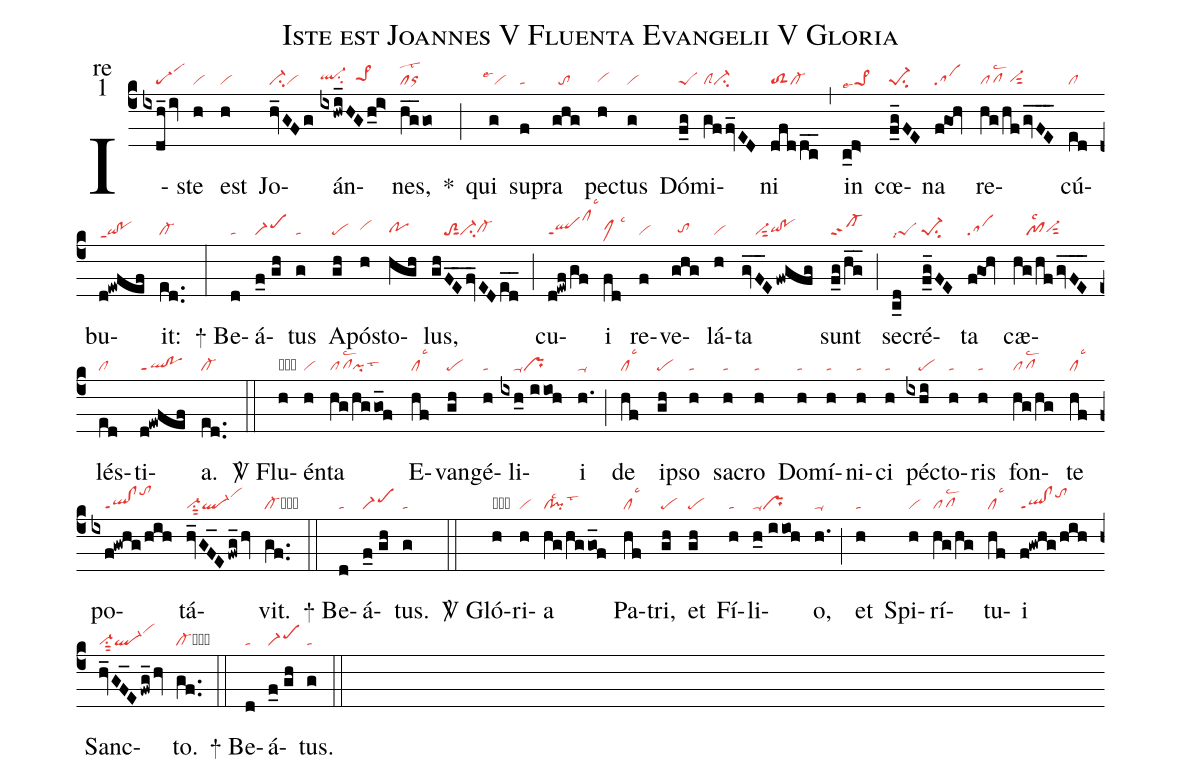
name:Iste est Joannes V Fluenta Evangelii V Gloria;
office-part:re;
mode:1;
nabc-lines:1;
%%
(c4) I(ixdh_/iv|////scG-1)ste(h|vi) est(h|vi) Jo(hv_GFg|ci-vi)án(ixhwi_HGh_i>|ql-hhsu2pe>1hh)nes,(hg__go|cllst2```orhg) <sp>*</sp>(;) qui(g|``vilse1) su(f|ta)pra(ghg|//to) pec(h|vihg)tus(g|vi) Dó(f_g|peS)mi(gffv_ED|clSci-)ni(dfddc__|toS2cl-) (,) in(c_d>|pe>1lse7) cœ(f_g_FE|pe-1su2)na(f@goh|sa) re(hg/hf/gvFE___|pflsc2vi-hgsut2)cú(ed|cl)bu(d!ewfef|qi!poppt1)it:(ed..|cl-) (:)

<sp>+</sp> Be(d|ta)á(f_0//gh|scM1)tus(g|ta) A(gh|pe)pó(h|vihh)sto(hgh|pohg)lus,(ghFE__fv_EDed__|////toS2sut1ci-cl-hg) (;) cu(d!ewf/gf|qlppt1clhllsc3)i(fd|clMhhlsc3) re(f|vi)ve(ghg|//tohg)lá(h|vi)ta(gvF__E/fwgfg|////vi-sut2qihg!pohg) sunt(f_g/hg__|cl-ppt2) (;) se(c_d|peSlsi7)cré(f_g_FE|pe-1su2)ta(f@goh|sa) cæ(hg/hf/gvFE___|////pf1lsc2vi-hgsut2)lés(ed|cl)ti(d!ewfef|ql!poppt1)a.(ed..|cl-) (::)

<sp>V/</sp> Flu(h|obvi)én(h|vi)ta(hg/hggo_f|pflsc2``pilst3) E(hf|cllsc3)van(gh|pe)gé(h|ta)li(ixh_0//iioh|////ta-pr)i(h.|ta-) (;) de(hf|cllsc3) ip(gh|pe)so(h|ta) sa(h|ta)cro(h|ta) Do(h|ta)mí(h|ta)ni(h|ta)ci(h|ta) péc(ixhi|////pe)to(h|ta)ris(h|ta) fon(hg/hg|pflsc2)te(hf|cllsc3) po(ixf!gwhg/hih|////ql!clppt1tohl)tá(hv_GF_E/fwg_/hv|vi-su1sut2ql-vihk)vit.(gf..|cl-cb) (::)

<sp>+</sp> Be(d|ta)á(f_0//gh|scM1)tus.(g|ta) (::)

<sp>V/</sp> Gló(h|obvi)ri(h|vi)a(hg/hggo_f|cl!pilsc2lst3) Pa(hf|cllsc3)tri,(gh|pe) et(gh|pe) Fí(h|ta)li(h_0//iioh|ta-pr)o,(h.|ta-) (;) et(h|ta) Spi(h|vi)rí(hg/hg|pflsc2)tu(hf|cllsc3)i(f!gwhg/hih|ql!clppt1tohk) Sanc(hv_GF_E/fwg_/hv|vi-su1sut2ql-vihk)to.(gf..|cl-cb) (::)

<sp>+</sp> Be(d|ta)á(f_0//gh|scM1)tus.(g|ta) (::)
